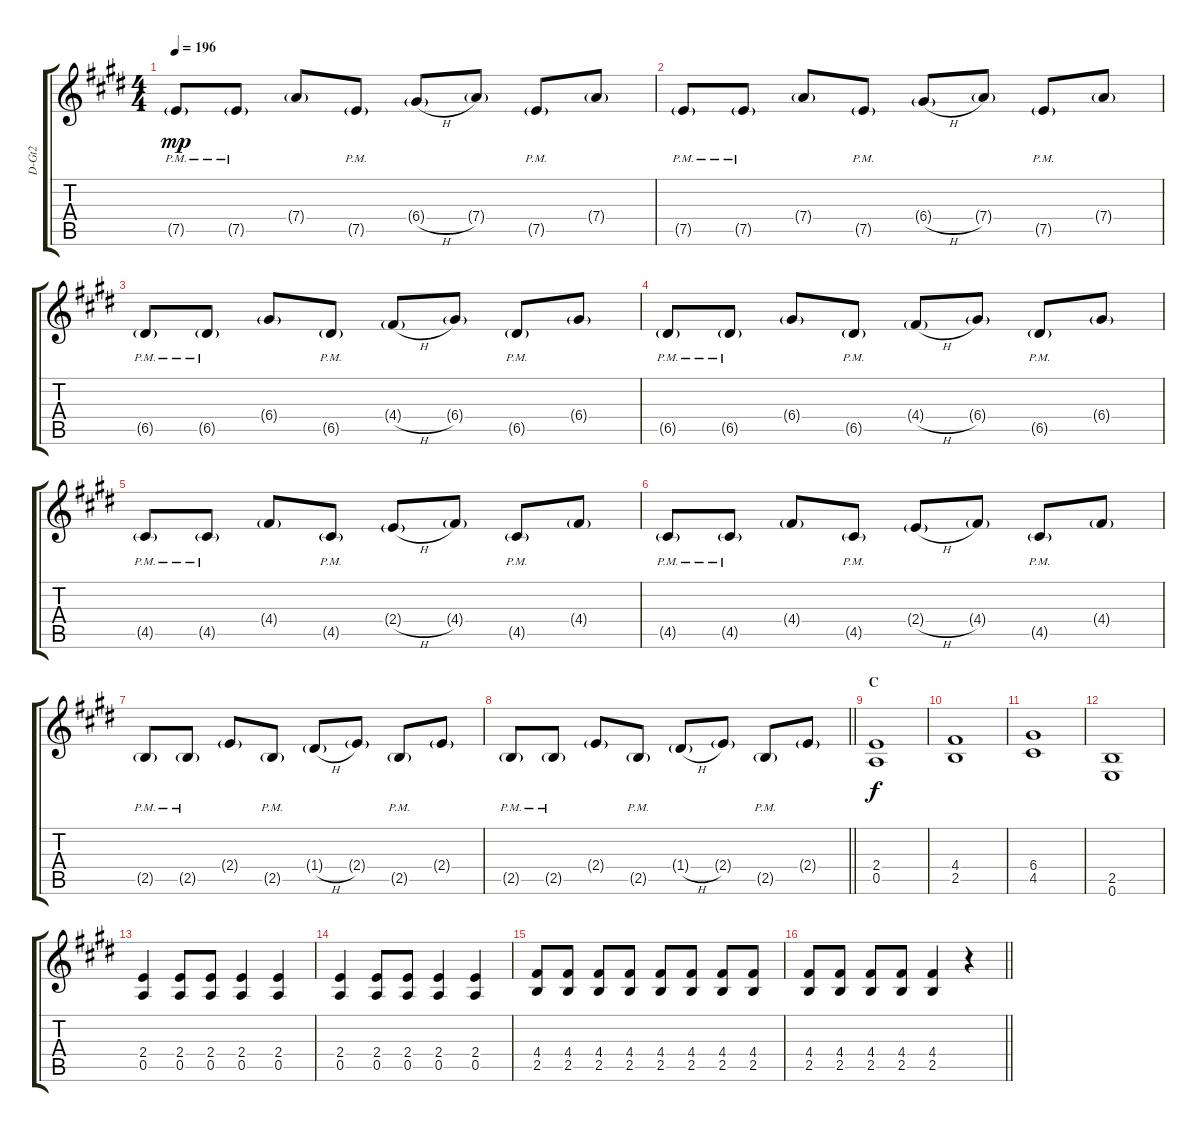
\track ("D-Gt2" "D-Gt2") {instrument distortionguitar}
\staff {score tabs}
\tuning (E4 B3 G3 D3 A2 E2) {hide}
\ts (4 4)
\tempo 196
\clef g2
\ks e
7.5{g pm}.8{dy mp} 7.5{g pm}.8 7.4{g}.8 7.5{g pm}.8 6.4{h g}.8 7.4{g}.8 7.5{g pm}.8 7.4{g}.8 |
7.5{g pm}.8 7.5{g pm}.8 7.4{g}.8 7.5{g pm}.8 6.4{h g}.8 7.4{g}.8 7.5{g pm}.8 7.4{g}.8 |
6.5{g pm}.8 6.5{g pm}.8 6.4{g}.8 6.5{g pm}.8 4.4{h g}.8 6.4{g}.8 6.5{g pm}.8 6.4{g}.8 |
6.5{g pm}.8 6.5{g pm}.8 6.4{g}.8 6.5{g pm}.8 4.4{h g}.8 6.4{g}.8 6.5{g pm}.8 6.4{g}.8 |
4.5{g pm}.8 4.5{g pm}.8 4.4{g}.8 4.5{g pm}.8 2.4{h g}.8 4.4{g}.8 4.5{g pm}.8 4.4{g}.8 |
4.5{g pm}.8 4.5{g pm}.8 4.4{g}.8 4.5{g pm}.8 2.4{h g}.8 4.4{g}.8 4.5{g pm}.8 4.4{g}.8 |
2.5{g pm}.8 2.5{g pm}.8 2.4{g}.8 2.5{g pm}.8 1.4{h g}.8 2.4{g}.8 2.5{g pm}.8 2.4{g}.8 |
\barLineRight lightlight
2.5{g pm}.8 2.5{g pm}.8 2.4{g}.8 2.5{g pm}.8 1.4{h g}.8 2.4{g}.8 2.5{g pm}.8 2.4{g}.8 |
\section ("" "C")
(2.4 0.5).1{dy f} |
(4.4 2.5).1 |
(6.4 4.5).1 |
(2.5 0.6).1 |
(2.4 0.5).4 (2.4 0.5).8 (2.4 0.5).8 (2.4 0.5).4 (2.4 0.5).4 |
(2.4 0.5).4 (2.4 0.5).8 (2.4 0.5).8 (2.4 0.5).4 (2.4 0.5).4 |
(4.4 2.5).8 (4.4 2.5).8 (4.4 2.5).8 (4.4 2.5).8 (4.4 2.5).8 (4.4 2.5).8 (4.4 2.5).8 (4.4 2.5).8 |
\barLineRight lightlight
(4.4 2.5).8 (4.4 2.5).8 (4.4 2.5).8 (4.4 2.5).8 (4.4 2.5).4 r.4
